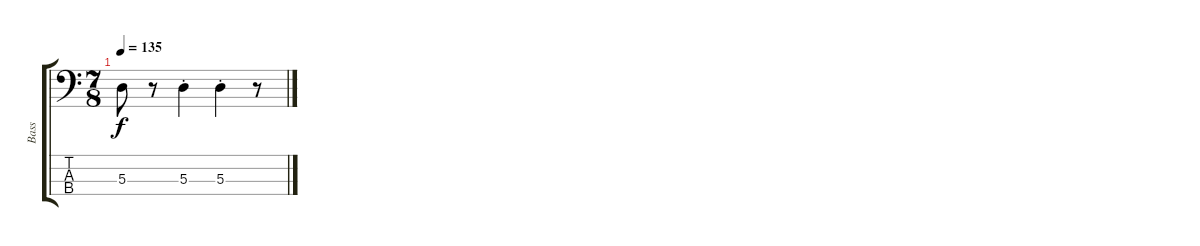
\track ("Bass" "Bass") {instrument electricbasspick}
\staff {score tabs}
\tuning (G2 D2 A1 D1) {hide}
\ts (7 8)
\tempo 135
\clef f4
\ks c
5.3{t}.8{dy f} r.8 5.3{st}.4 5.3{st}.4 r.8
